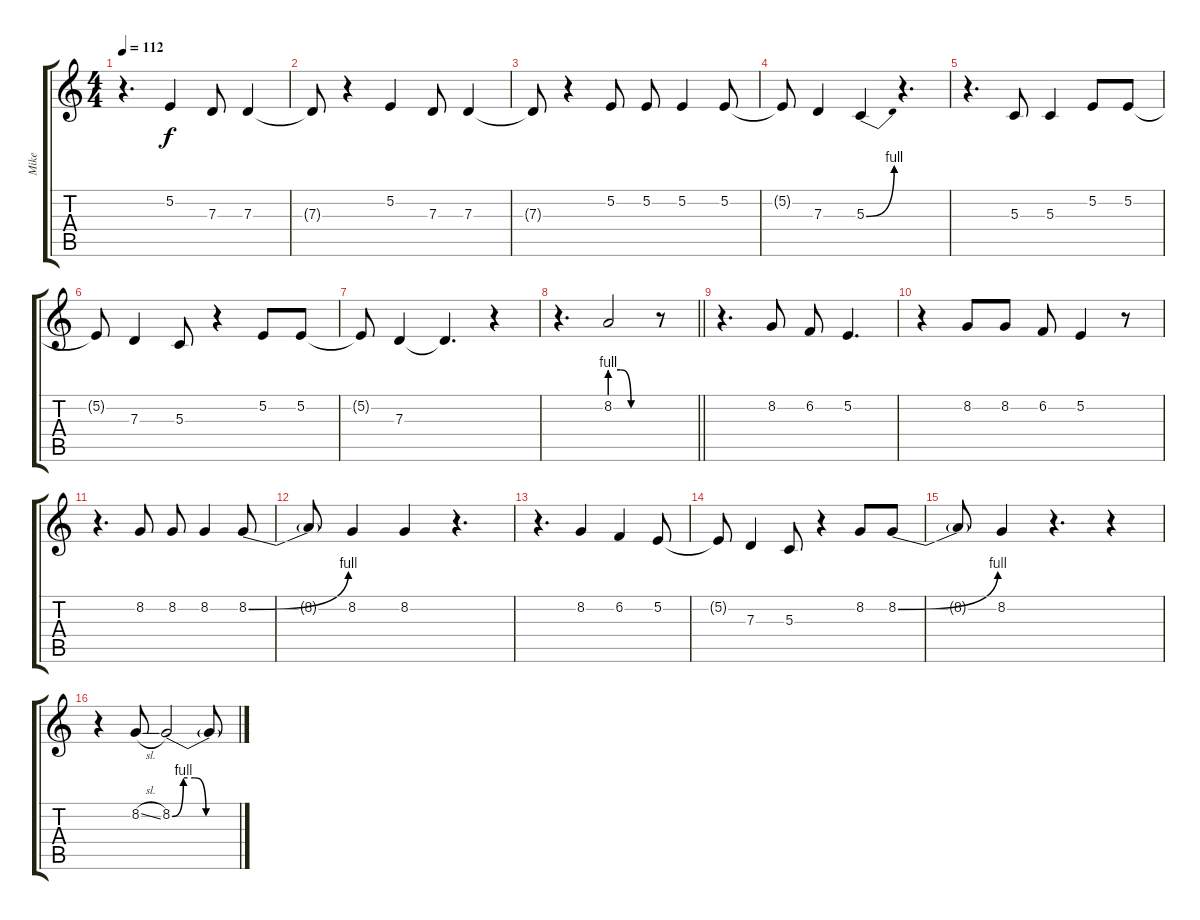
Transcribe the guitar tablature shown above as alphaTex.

\track ("Mike" "Mike") {instrument lead3calliope}
\staff {score tabs}
\tuning (E4 B3 G3 D3 A2 E2) {hide}
\ts (4 4)
\tempo 112
\clef g2
\ks c
r.4{d dy f} 5.2.4 7.3.8 7.3.4 |
7.3{t}.8 r.4 5.2.4 7.3.8 7.3.4 |
7.3{t}.8 r.4 5.2.8 5.2.8 5.2.4 5.2.8 |
5.2{t}.8 7.3.4 5.3{be (bend 0 0 60 4)}.4 r.4{d} |
r.4{d} 5.3.8 5.3.4 5.2.8 5.2.8 |
5.2{t}.8 7.3.4 5.3.8 r.4 5.2.8 5.2.8 |
5.2{t}.8 7.3.4 7.3{t}.4{d} r.4 |
\barLineRight lightlight
r.4{d} 8.2{be (custom 0 4 15 4 30 0 60 0)}.2 r.8 |
r.4{d} 8.2.8 6.2.8 5.2.4{d} |
r.4 8.2.8 8.2.8 6.2.8 5.2.4 r.8 |
r.4{d} 8.2.8 8.2.8 8.2.4 8.2{be (bend 0 0 60 4)}.8 |
8.2{t}.8 8.2.4 8.2.4 r.4{d} |
r.4{d} 8.2.4 6.2.4 5.2.8 |
5.2{t}.8 7.3.4 5.3.8 r.4 8.2.8 8.2{be (bend 0 0 60 4)}.8 |
8.2{t}.8 8.2.4 r.4{d} r.4 |
r.4 8.2{sl}.8 8.2{be (custom 0 0 10 4 20 4 30 0 60 0)}.2 8.2{t}.8
